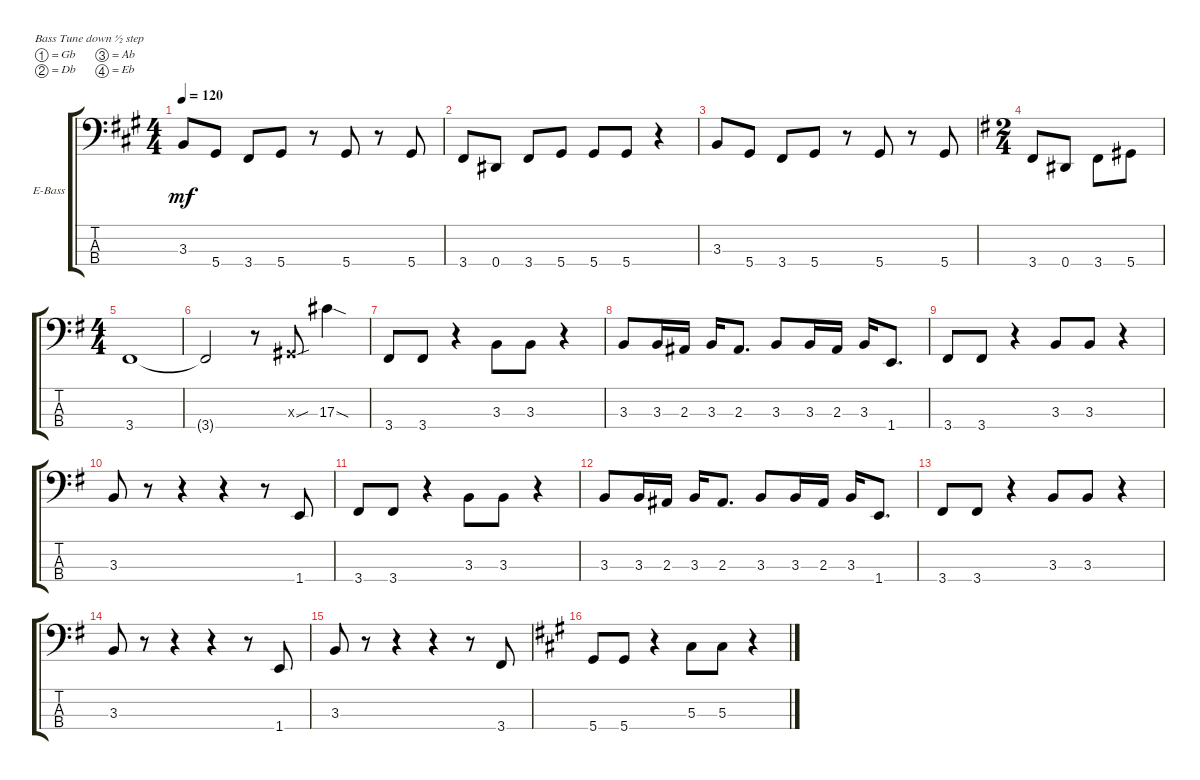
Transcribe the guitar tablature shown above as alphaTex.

\defaultSystemsLayout 4
\bracketExtendMode groupsimilarinstruments
\firstSystemTrackNameOrientation horizontal
\otherSystemsTrackNameOrientation horizontal
\track ("GENE SIMMONS" "E-Bass") {mute instrument electricbassfinger}
\staff {score tabs}
\tuning (Gb2 Db2 Ab1 Eb1)
\ts (4 4)
\tempo 120
\clef f4
\ks a
3.3.8{dy mf} 5.4.8 3.4.8 5.4.8 r.8 5.4.8 r.8 5.4.8 |
3.4.8 0.4.8 3.4.8 5.4.8 5.4.8 5.4.8 r.4 |
3.3.8 5.4.8 3.4.8 5.4.8 r.8 5.4.8 r.8 5.4.8 |
\ts (2 4)
\ks g
3.4.8 0.4.8 3.4.8 5.4.8{beam invert} |
\ts (4 4)
3.4.1 |
3.4{t}.2 r.8 0.3{sou x}.8 17.3{sod}.4 |
3.4.8 3.4.8 r.4 3.3.8{beam invert} 3.3.8 r.4 |
3.3.8 3.3.16 2.3.16 3.3.16 2.3.8{d} 3.3.8 3.3.16 2.3.16 3.3.16 1.4.8{d} |
3.4.8 3.4.8 r.4 3.3.8 3.3.8 r.4 |
3.3.8 r.8 r.4 r.4 r.8 1.4.8 |
3.4.8 3.4.8 r.4 3.3.8{beam invert} 3.3.8 r.4 |
3.3.8 3.3.16 2.3.16 3.3.16 2.3.8{d} 3.3.8 3.3.16 2.3.16 3.3.16 1.4.8{d} |
3.4.8 3.4.8 r.4 3.3.8 3.3.8 r.4 |
3.3.8 r.8 r.4 r.4 r.8 1.4.8 |
3.3.8 r.8 r.4 r.4 r.8 3.4.8 |
\ks a
5.4.8 5.4.8 r.4 5.3.8{beam invert} 5.3.8 r.4
